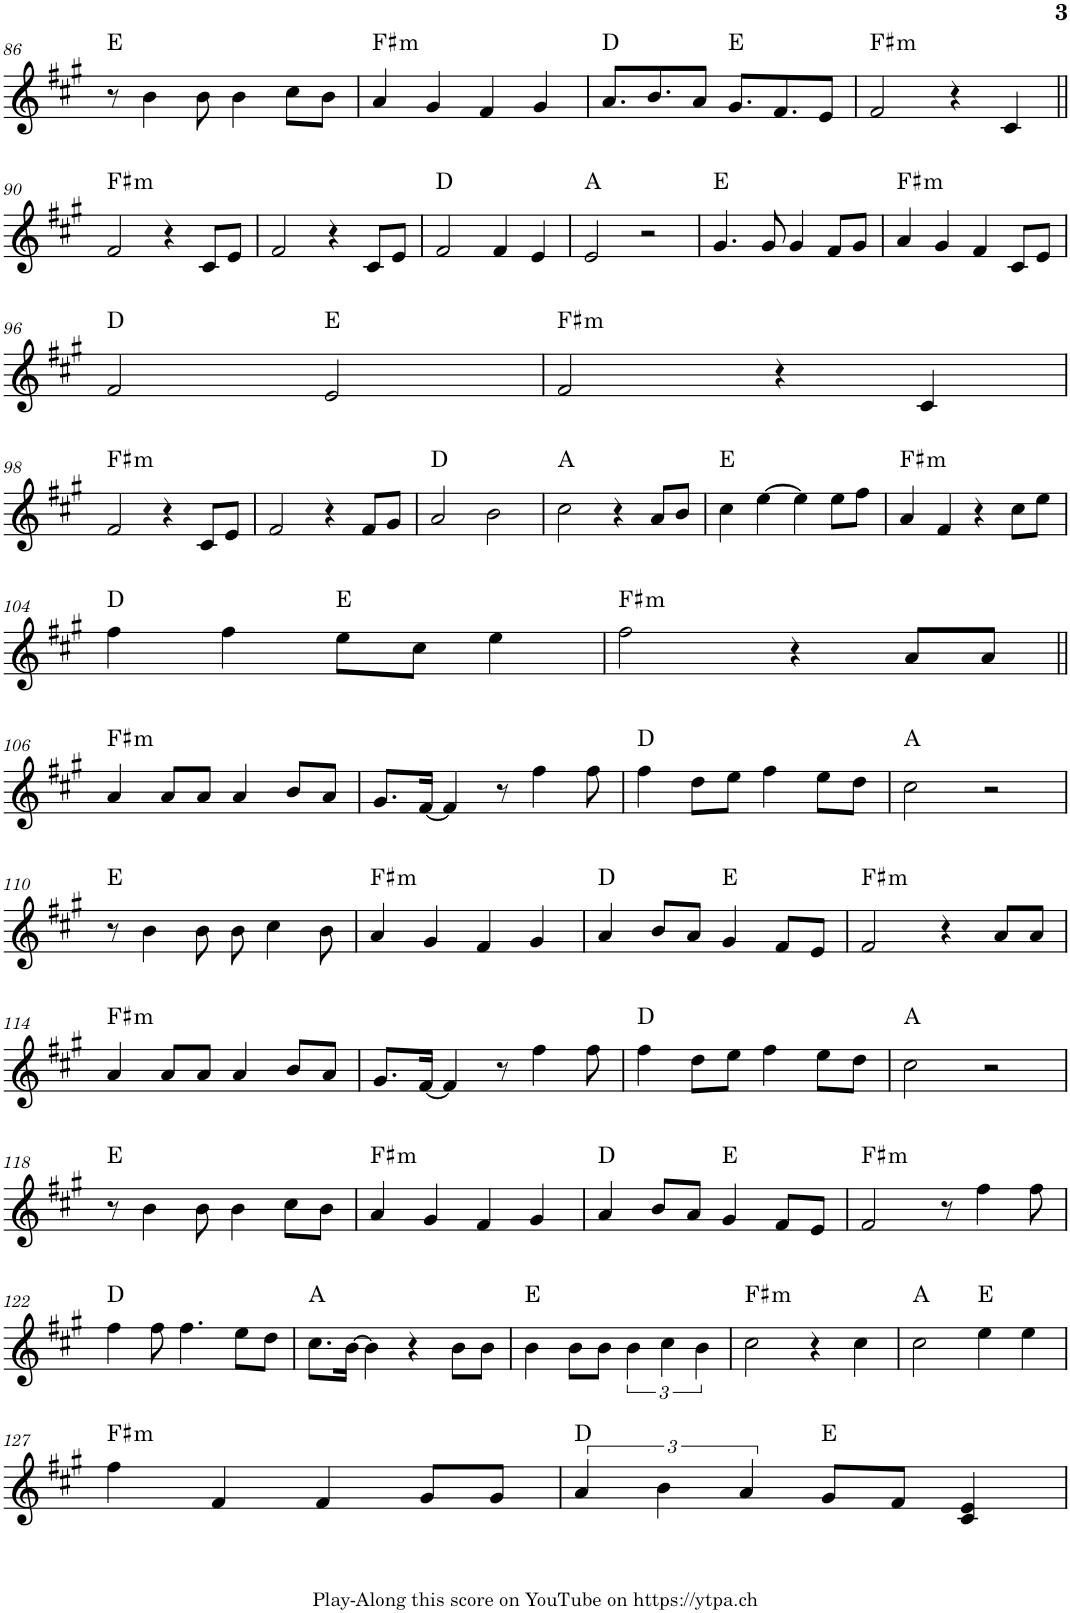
**kern	**harte
*part1	*part1
*staff1	*
*I"Piano	*
*I'Pno.	*
!!LO:PB:g=z
*clefG2	*
*k[f#c#g#]	*
*M4/4	*
=86	=86
8r	E:maj
4b\	.
8b\	.
4b\	.
8cc#\L	.
8b\J	.
=87	=87
!	!LO:H:kt=m
4a/	F#:min
4g#/	.
4f#/	.
4g#/	.
=88	=88
8.a/L	D:maj
8.b/	.
8a/J	.
8.g#/L	E:maj
8.f#/	.
8e/J	.
=89	=89
!	!LO:H:kt=m
2f#/	F#:min
4r	.
4c#/	.
!!LO:LB:g=z
=90||	=90||
!	!LO:H:kt=m
2f#/	F#:min
4r	.
8c#/L	.
8e/J	.
=91	=91
2f#/	.
4r	.
8c#/L	.
8e/J	.
=92	=92
2f#/	D:maj
4f#/	.
4e/	.
=93	=93
2e/	A:maj
2r	.
=94	=94
4.g#/	E:maj
8g#/	.
4g#/	.
8f#/L	.
8g#/J	.
=95	=95
!	!LO:H:kt=m
4a/	F#:min
4g#/	.
4f#/	.
8c#/L	.
8e/J	.
!!LO:LB:g=z
=96	=96
2f#/	D:maj
2e/	E:maj
=97	=97
!	!LO:H:kt=m
2f#/	F#:min
4r	.
4c#/	.
!!LO:LB:g=z
=98	=98
!	!LO:H:kt=m
2f#/	F#:min
4r	.
8c#/L	.
8e/J	.
=99	=99
2f#/	.
4r	.
8f#/L	.
8g#/J	.
=100	=100
2a/	D:maj
2b\	.
=101	=101
2cc#\	A:maj
4r	.
8a/L	.
8b/J	.
=102	=102
4cc#\	E:maj
[4ee\	.
4ee\]	.
8ee\L	.
8ff#\J	.
=103	=103
!	!LO:H:kt=m
4a/	F#:min
4f#/	.
4r	.
8cc#\L	.
8ee\J	.
!!LO:LB:g=z
=104	=104
4ff#\	D:maj
4ff#\	.
8ee\L	E:maj
8cc#\J	.
4ee\	.
=105	=105
!	!LO:H:kt=m
2ff#\	F#:min
4r	.
8a/L	.
8a/J	.
!!LO:LB:g=z
=106||	=106||
!	!LO:H:kt=m
4a/	F#:min
8a/L	.
8a/J	.
4a/	.
8b/L	.
8a/J	.
=107	=107
8.g#/L	.
[16f#/Jk	.
4f#/]	.
8r	.
4ff#\	.
8ff#\	.
=108	=108
4ff#\	D:maj
8dd\L	.
8ee\J	.
4ff#\	.
8ee\L	.
8dd\J	.
=109	=109
2cc#\	A:maj
2r	.
!!LO:LB:g=z
=110	=110
8r	E:maj
4b\	.
8b\	.
8b\	.
4cc#\	.
8b\	.
=111	=111
!	!LO:H:kt=m
4a/	F#:min
4g#/	.
4f#/	.
4g#/	.
=112	=112
4a/	D:maj
8b/L	.
8a/J	.
4g#/	E:maj
8f#/L	.
8e/J	.
=113	=113
!	!LO:H:kt=m
2f#/	F#:min
4r	.
8a/L	.
8a/J	.
!!LO:LB:g=z
=114	=114
!	!LO:H:kt=m
4a/	F#:min
8a/L	.
8a/J	.
4a/	.
8b/L	.
8a/J	.
=115	=115
8.g#/L	.
[16f#/Jk	.
4f#/]	.
8r	.
4ff#\	.
8ff#\	.
=116	=116
4ff#\	D:maj
8dd\L	.
8ee\J	.
4ff#\	.
8ee\L	.
8dd\J	.
=117	=117
2cc#\	A:maj
2r	.
!!LO:LB:g=z
=118	=118
8r	E:maj
4b\	.
8b\	.
4b\	.
8cc#\L	.
8b\J	.
=119	=119
!	!LO:H:kt=m
4a/	F#:min
4g#/	.
4f#/	.
4g#/	.
=120	=120
4a/	D:maj
8b/L	.
8a/J	.
4g#/	E:maj
8f#/L	.
8e/J	.
=121	=121
!	!LO:H:kt=m
2f#/	F#:min
8r	.
4ff#\	.
8ff#\	.
!!LO:LB:g=z
=122	=122
4ff#\	D:maj
8ff#\	.
4.ff#\	.
8ee\L	.
8dd\J	.
=123	=123
8.cc#\L	A:maj
[16b\Jk	.
4b\]	.
4r	.
8b\L	.
8b\J	.
=124	=124
4b\	E:maj
8b\L	.
8b\J	.
6b\	.
6cc#\	.
6b\	.
=125	=125
!	!LO:H:kt=m
2cc#\	F#:min
4r	.
4cc#\	.
=126	=126
2cc#\	A:maj
4ee\	E:maj
4ee\	.
!!LO:LB:g=z
=127	=127
!	!LO:H:kt=m
4ff#\	F#:min
4f#/	.
4f#/	.
8g#/L	.
8g#/J	.
=128	=128
6a/	D:maj
6b\	.
6a/	.
8g#/L	E:maj
8f#/J	.
4c#/ 4e/	.
=	=
*-	*-
